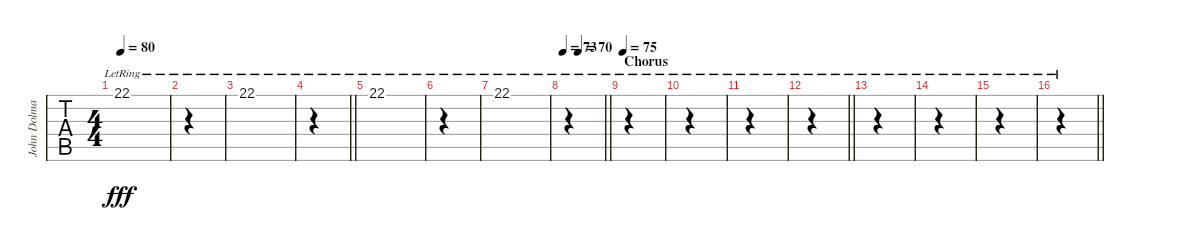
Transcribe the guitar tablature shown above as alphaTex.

\track ("John Dolmayan (soundeffects)" "John Dolma") {instrument applause}
\staff {tabs}
\tuning (E4 B3 G3 D3 A2 E2) {hide}
\ts (4 4)
\tempo 80
\clef g2
\ks c
22.1{hac lr}.1{dy fff volume 11 instrument glockenspiel} |
|
22.1{hac lr}.1{volume 11 instrument glockenspiel} |
\barLineRight lightlight
|
22.1{hac lr}.1{volume 11 instrument glockenspiel} |
|
22.1{hac lr}.1{volume 11 instrument glockenspiel} |
\tempo 73
\tempo (70 0.375)
\barLineRight lightlight
|
\section ("" "Chorus")
\tempo 75
|
|
|
\barLineRight lightlight
|
|
|
|
\barLineRight lightlight
